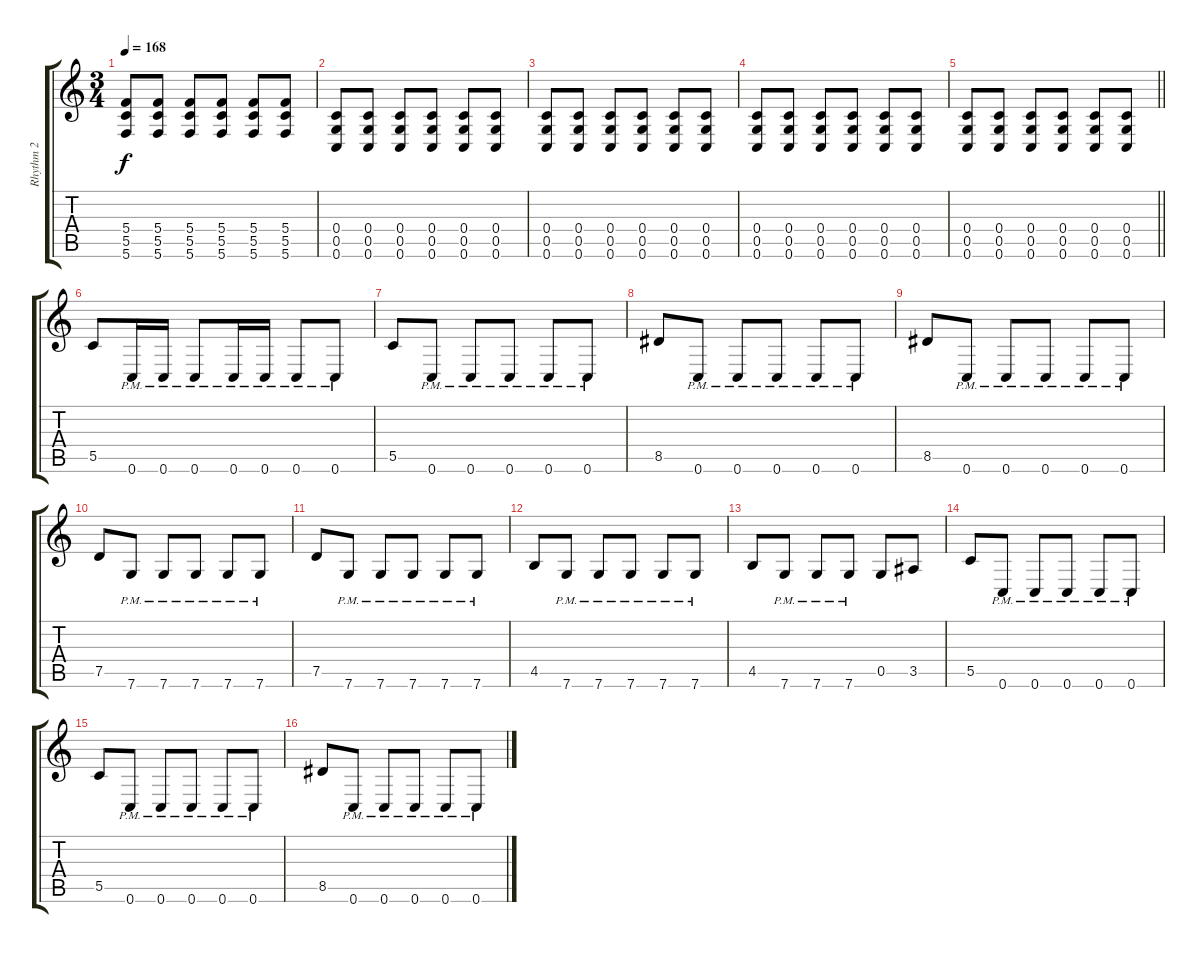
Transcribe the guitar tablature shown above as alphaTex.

\track ("Rhythm 2" "Rhythm 2") {instrument distortionguitar}
\staff {score tabs}
\tuning (D4 A3 F3 C3 G2 C2) {hide}
\ts (3 4)
\tempo 168
\clef g2
\ks c
(5.4 5.5 5.6).8{dy f} (5.4 5.5 5.6).8 (5.4 5.5 5.6).8 (5.4 5.5 5.6).8 (5.4 5.5 5.6).8 (5.4 5.5 5.6).8 |
(0.4 0.5 0.6).8 (0.4 0.5 0.6).8 (0.4 0.5 0.6).8 (0.4 0.5 0.6).8 (0.4 0.5 0.6).8 (0.4 0.5 0.6).8 |
(0.4 0.5 0.6).8 (0.4 0.5 0.6).8 (0.4 0.5 0.6).8 (0.4 0.5 0.6).8 (0.4 0.5 0.6).8 (0.4 0.5 0.6).8 |
(0.4 0.5 0.6).8 (0.4 0.5 0.6).8 (0.4 0.5 0.6).8 (0.4 0.5 0.6).8 (0.4 0.5 0.6).8 (0.4 0.5 0.6).8 |
\barLineRight lightlight
(0.4 0.5 0.6).8 (0.4 0.5 0.6).8 (0.4 0.5 0.6).8 (0.4 0.5 0.6).8 (0.4 0.5 0.6).8 (0.4 0.5 0.6).8 |
5.5.8 0.6{pm}.16 0.6{pm}.16 0.6{pm}.8 0.6{pm}.16 0.6{pm}.16 0.6{pm}.8 0.6{pm}.8 |
5.5.8 0.6{pm}.8 0.6{pm}.8 0.6{pm}.8 0.6{pm}.8 0.6{pm}.8 |
8.5.8 0.6{pm}.8 0.6{pm}.8 0.6{pm}.8 0.6{pm}.8 0.6{pm}.8 |
8.5.8 0.6{pm}.8 0.6{pm}.8 0.6{pm}.8 0.6{pm}.8 0.6{pm}.8 |
7.5.8 7.6{pm}.8 7.6{pm}.8 7.6{pm}.8 7.6{pm}.8 7.6{pm}.8 |
7.5.8 7.6{pm}.8 7.6{pm}.8 7.6{pm}.8 7.6{pm}.8 7.6{pm}.8 |
4.5.8 7.6{pm}.8 7.6{pm}.8 7.6{pm}.8 7.6{pm}.8 7.6{pm}.8 |
4.5.8 7.6{pm}.8 7.6{pm}.8 7.6{pm}.8 0.5.8 3.5.8 |
5.5.8 0.6{pm}.8 0.6{pm}.8 0.6{pm}.8 0.6{pm}.8 0.6{pm}.8 |
5.5.8 0.6{pm}.8 0.6{pm}.8 0.6{pm}.8 0.6{pm}.8 0.6{pm}.8 |
8.5.8 0.6{pm}.8 0.6{pm}.8 0.6{pm}.8 0.6{pm}.8 0.6{pm}.8
